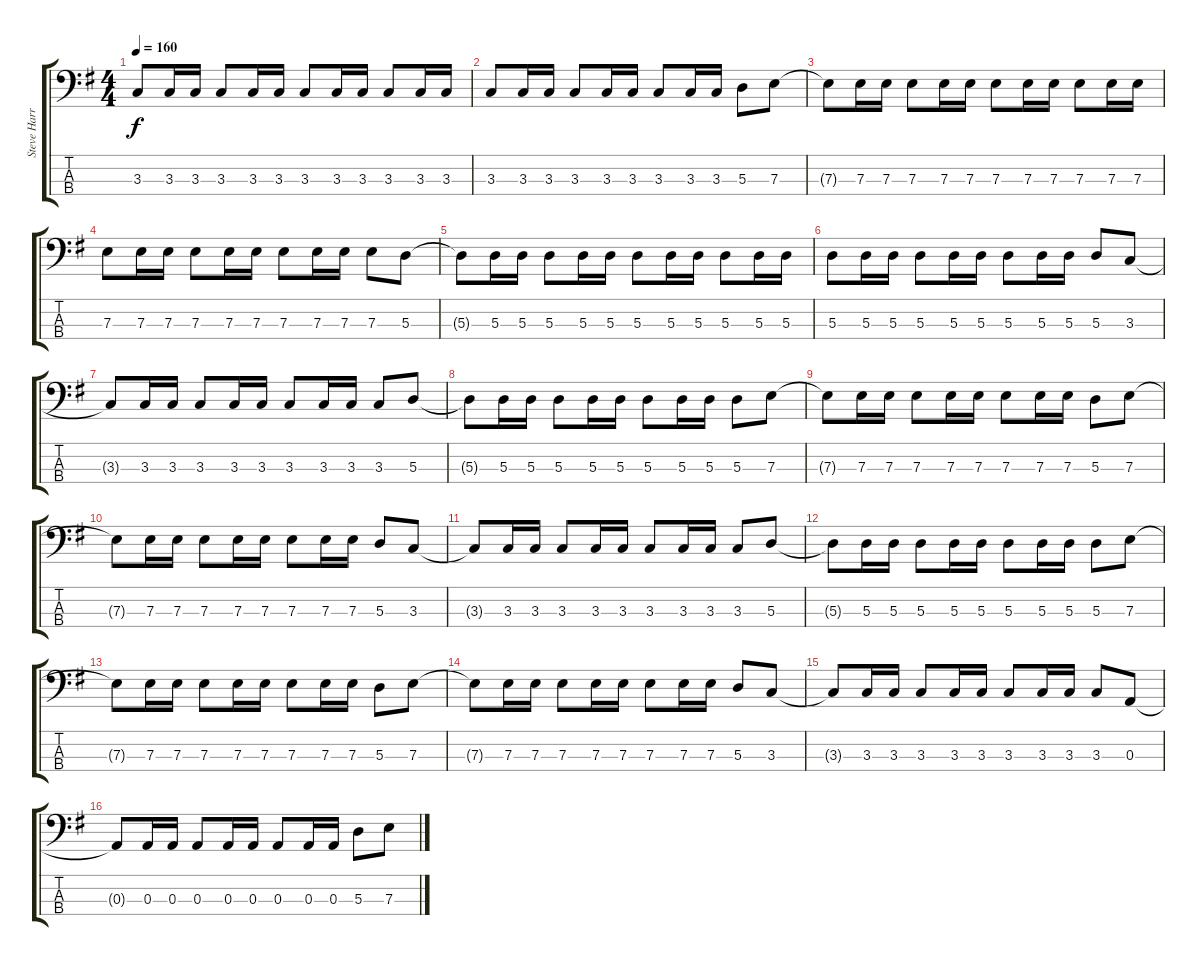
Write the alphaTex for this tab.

\track ("Steve Harris" "Steve Harr") {instrument electricbasspick}
\staff {score tabs}
\tuning (G2 D2 A1 E1) {hide}
\ts (4 4)
\tempo 160
\clef f4
\ks g
3.3{t}.8{dy f} 3.3.16 3.3.16 3.3.8 3.3.16 3.3.16 3.3.8 3.3.16 3.3.16 3.3.8 3.3.16 3.3.16 |
3.3.8 3.3.16 3.3.16 3.3.8 3.3.16 3.3.16 3.3.8 3.3.16 3.3.16 5.3.8 7.3.8 |
7.3{t}.8 7.3.16 7.3.16 7.3.8 7.3.16 7.3.16 7.3.8 7.3.16 7.3.16 7.3.8 7.3.16 7.3.16 |
7.3.8 7.3.16 7.3.16 7.3.8 7.3.16 7.3.16 7.3.8 7.3.16 7.3.16 7.3.8 5.3.8 |
5.3{t}.8 5.3.16 5.3.16 5.3.8 5.3.16 5.3.16 5.3.8 5.3.16 5.3.16 5.3.8 5.3.16 5.3.16 |
5.3.8 5.3.16 5.3.16 5.3.8 5.3.16 5.3.16 5.3.8 5.3.16 5.3.16 5.3.8 3.3.8 |
3.3{t}.8 3.3.16 3.3.16 3.3.8 3.3.16 3.3.16 3.3.8 3.3.16 3.3.16 3.3.8 5.3.8 |
5.3{t}.8 5.3.16 5.3.16 5.3.8 5.3.16 5.3.16 5.3.8 5.3.16 5.3.16 5.3.8 7.3.8 |
7.3{t}.8 7.3.16 7.3.16 7.3.8 7.3.16 7.3.16 7.3.8 7.3.16 7.3.16 5.3.8 7.3.8 |
7.3{t}.8 7.3.16 7.3.16 7.3.8 7.3.16 7.3.16 7.3.8 7.3.16 7.3.16 5.3.8 3.3.8 |
3.3{t}.8 3.3.16 3.3.16 3.3.8 3.3.16 3.3.16 3.3.8 3.3.16 3.3.16 3.3.8 5.3.8 |
5.3{t}.8 5.3.16 5.3.16 5.3.8 5.3.16 5.3.16 5.3.8 5.3.16 5.3.16 5.3.8 7.3.8 |
7.3{t}.8 7.3.16 7.3.16 7.3.8 7.3.16 7.3.16 7.3.8 7.3.16 7.3.16 5.3.8 7.3.8 |
7.3{t}.8 7.3.16 7.3.16 7.3.8 7.3.16 7.3.16 7.3.8 7.3.16 7.3.16 5.3.8 3.3.8 |
3.3{t}.8 3.3.16 3.3.16 3.3.8 3.3.16 3.3.16 3.3.8 3.3.16 3.3.16 3.3.8 0.3.8 |
0.3{t}.8 0.3.16 0.3.16 0.3.8 0.3.16 0.3.16 0.3.8 0.3.16 0.3.16 5.3.8 7.3.8
